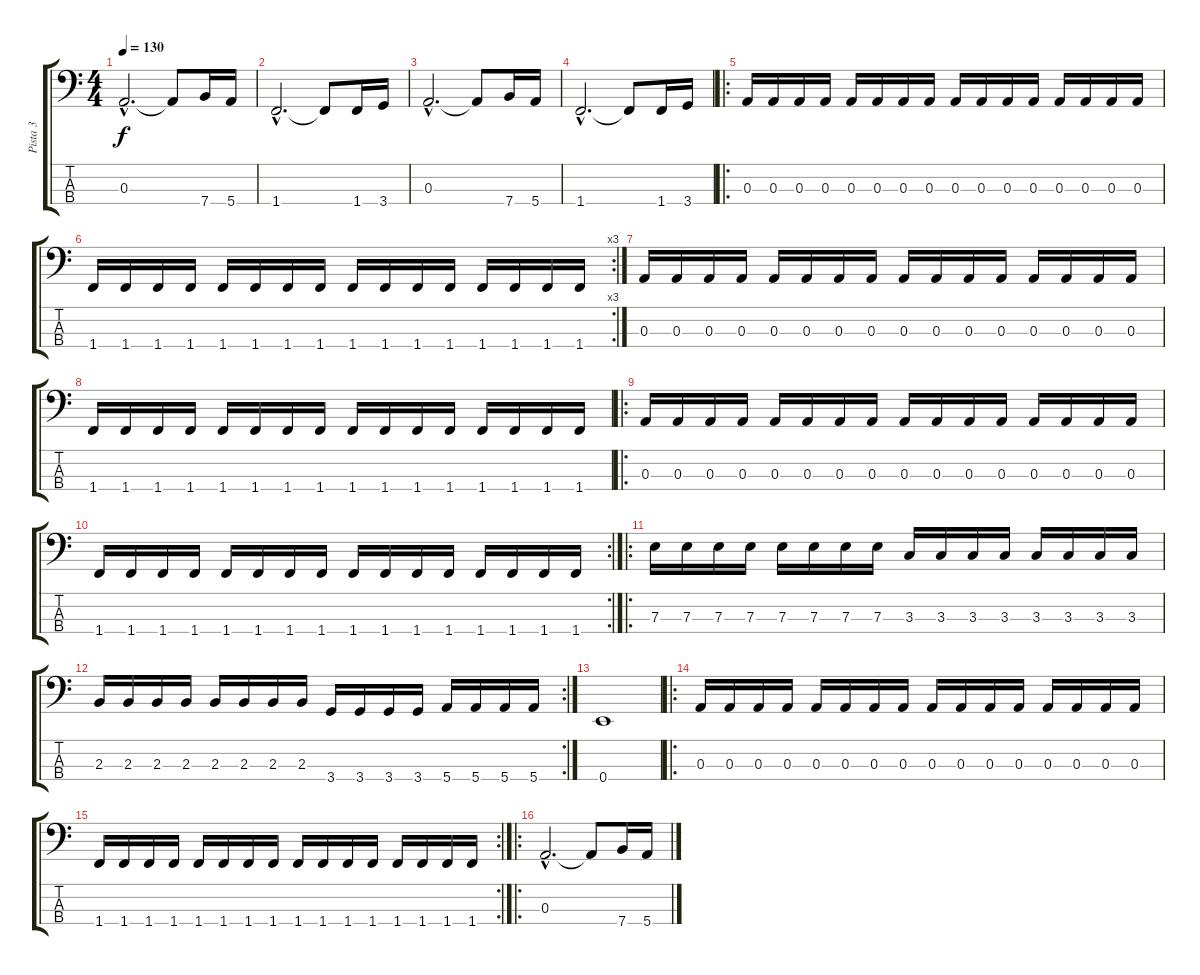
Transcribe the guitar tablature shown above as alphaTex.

\track ("Pista 3" "Pista 3") {instrument electricbassfinger}
\staff {score tabs}
\tuning (G2 D2 A1 E1) {hide}
\ts (4 4)
\tempo 130
\clef f4
\ks c
0.3{hac}.2{d dy f instrument electricbassfinger} 0.3{t}.8 7.4.16 5.4.16 |
1.4{hac}.2{d} 1.4{t}.8 1.4.16 3.4.16 |
0.3{hac}.2{d} 0.3{t}.8 7.4.16 5.4.16 |
1.4{hac}.2{d} 1.4{t}.8 1.4.16 3.4.16 |
\ro
0.3.16 0.3.16 0.3.16 0.3.16 0.3.16 0.3.16 0.3.16 0.3.16 0.3.16 0.3.16 0.3.16 0.3.16 0.3.16 0.3.16 0.3.16 0.3.16 |
\rc 3
1.4.16 1.4.16 1.4.16 1.4.16 1.4.16 1.4.16 1.4.16 1.4.16 1.4.16 1.4.16 1.4.16 1.4.16 1.4.16 1.4.16 1.4.16 1.4.16 |
0.3.16 0.3.16 0.3.16 0.3.16 0.3.16 0.3.16 0.3.16 0.3.16 0.3.16 0.3.16 0.3.16 0.3.16 0.3.16 0.3.16 0.3.16 0.3.16 |
1.4.16 1.4.16 1.4.16 1.4.16 1.4.16 1.4.16 1.4.16 1.4.16 1.4.16 1.4.16 1.4.16 1.4.16 1.4.16 1.4.16 1.4.16 1.4.16 |
\ro
0.3.16 0.3.16 0.3.16 0.3.16 0.3.16 0.3.16 0.3.16 0.3.16 0.3.16 0.3.16 0.3.16 0.3.16 0.3.16 0.3.16 0.3.16 0.3.16 |
\rc 2
1.4.16 1.4.16 1.4.16 1.4.16 1.4.16 1.4.16 1.4.16 1.4.16 1.4.16 1.4.16 1.4.16 1.4.16 1.4.16 1.4.16 1.4.16 1.4.16 |
\ro
7.3.16 7.3.16 7.3.16 7.3.16 7.3.16 7.3.16 7.3.16 7.3.16 3.3.16 3.3.16 3.3.16 3.3.16 3.3.16 3.3.16 3.3.16 3.3.16 |
\rc 2
2.3.16 2.3.16 2.3.16 2.3.16 2.3.16 2.3.16 2.3.16 2.3.16 3.4.16 3.4.16 3.4.16 3.4.16 5.4.16 5.4.16 5.4.16 5.4.16 |
0.4.1 |
\ro
0.3.16 0.3.16 0.3.16 0.3.16 0.3.16 0.3.16 0.3.16 0.3.16 0.3.16 0.3.16 0.3.16 0.3.16 0.3.16 0.3.16 0.3.16 0.3.16 |
\rc 2
1.4.16 1.4.16 1.4.16 1.4.16 1.4.16 1.4.16 1.4.16 1.4.16 1.4.16 1.4.16 1.4.16 1.4.16 1.4.16 1.4.16 1.4.16 1.4.16 |
\ro
0.3{hac}.2{d} 0.3{t}.8 7.4.16 5.4.16
